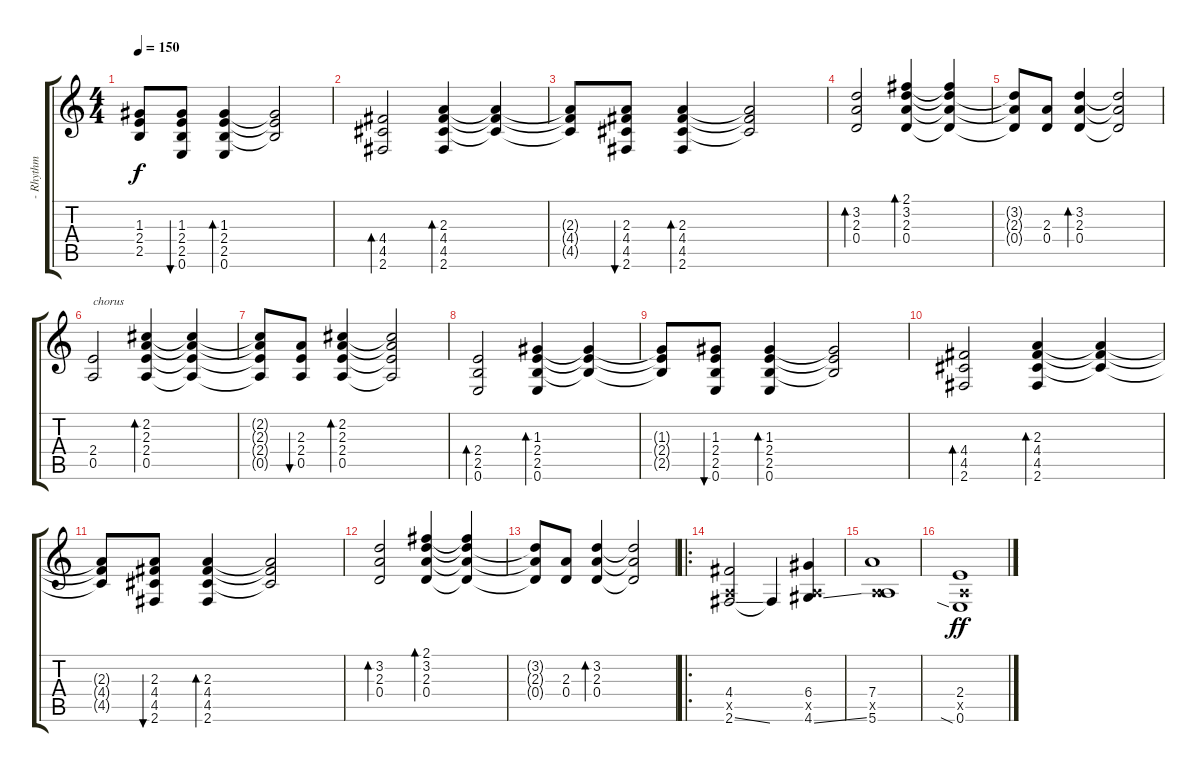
\track ("- Rhythm " "- Rhythm ") {instrument acousticguitarsteel}
\staff {score tabs}
\tuning (E4 B3 G3 D3 A2 E2) {hide}
\ts (4 4)
\tempo 150
\clef g2
\ks c
(1.3{t} 2.4{t} 2.5{t}).8{dy f} (1.3 2.4 2.5 0.6).8{bu 120} (1.3 2.4 2.5 0.6).4{bd 120} (1.3{t} 2.4{t} 2.5{t}).2 |
(4.4 4.5 2.6).2{bd 120} (2.3 4.4 4.5 2.6).4{bd 120} (2.3{t} 4.4{t} 4.5{t}).4 |
(2.3{t} 4.4{t} 4.5{t}).8 (2.3 4.4 4.5 2.6).8{bu 120} (2.3 4.4 4.5 2.6).4{bd 120} (2.3{t} 4.4{t} 4.5{t}).2 |
(3.2 2.3 0.4).2{bd 120} (2.1 3.2 2.3 0.4).4{bd 120} (2.1{t} 3.2{t} 2.3{t} 0.4{t}).4 |
(3.2{t} 2.3{t} 0.4{t}).8 (2.3 0.4).8 (3.2 2.3 0.4).4{bd 120} (3.2{t} 2.3{t} 0.4{t}).2 |
(2.4 0.5).2{txt "chorus" volume 10} (2.2 2.3 2.4 0.5).4{bd 120} (2.2{t} 2.3{t} 2.4{t} 0.5{t}).4 |
(2.2{t} 2.3{t} 2.4{t} 0.5{t}).8 (2.3 2.4 0.5).8{bu 120} (2.2 2.3 2.4 0.5).4{bd 120} (2.2{t} 2.3{t} 2.4{t} 0.5{t}).2 |
(2.4 2.5 0.6).2{bd 120} (1.3 2.4 2.5 0.6).4{bd 120} (1.3{t} 2.4{t} 2.5{t}).4 |
(1.3{t} 2.4{t} 2.5{t}).8 (1.3 2.4 2.5 0.6).8{bu 120} (1.3 2.4 2.5 0.6).4{bd 120} (1.3{t} 2.4{t} 2.5{t}).2 |
(4.4 4.5 2.6).2{bd 120} (2.3 4.4 4.5 2.6).4{bd 120} (2.3{t} 4.4{t} 4.5{t}).4 |
(2.3{t} 4.4{t} 4.5{t}).8 (2.3 4.4 4.5 2.6).8{bu 120} (2.3 4.4 4.5 2.6).4{bd 120} (2.3{t} 4.4{t} 4.5{t}).2 |
(3.2 2.3 0.4).2{bd 120} (2.1 3.2 2.3 0.4).4{bd 120} (2.1{t} 3.2{t} 2.3{t} 0.4{t}).4 |
(3.2{t} 2.3{t} 0.4{t}).8 (2.3 0.4).8 (3.2 2.3 0.4).4{bd 120} (3.2{t} 2.3{t} 0.4{t}).2 |
\ro
(4.4 0.5{x} 2.6{ss}).2{volume 15} 2.6{t}.4 (6.4 0.5{x} 4.6{ss}).4 |
(7.4 0.5{x} 5.6).1 |
(2.4 0.5{x} 0.6{sia}).1{dy ff}
